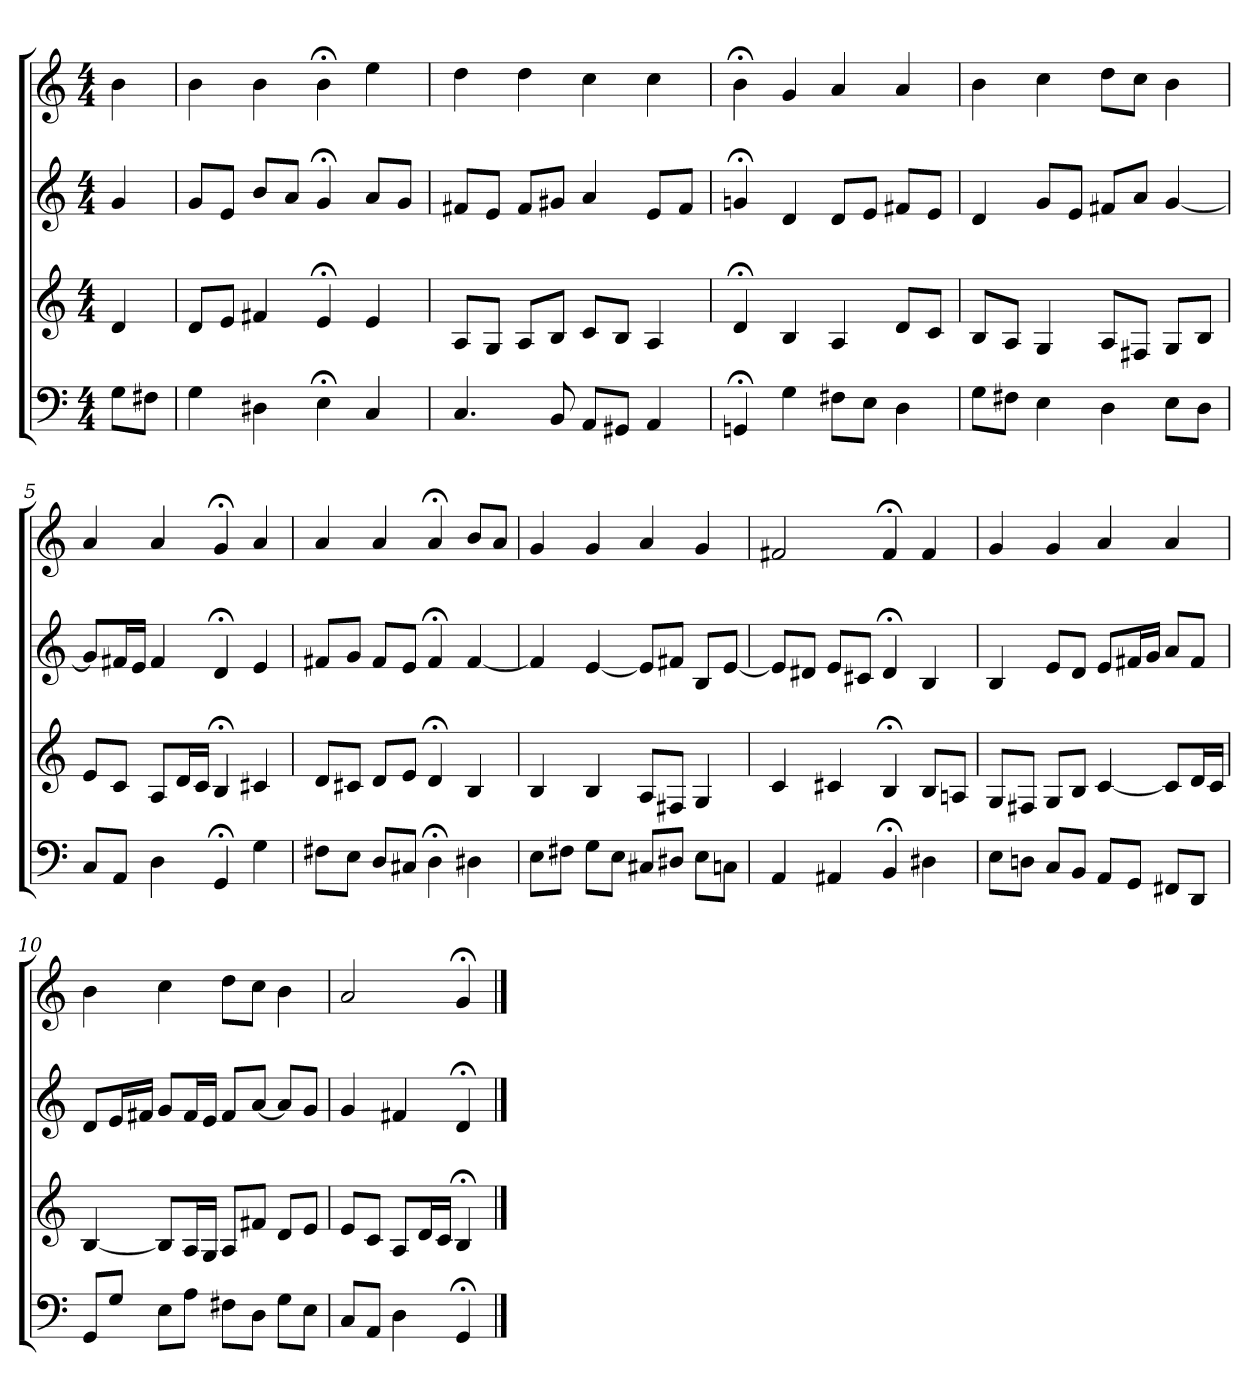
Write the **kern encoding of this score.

**kern	**kern	**kern	**kern
*part4	*part3	*part2	*part1
*staff4	*staff3	*staff2	*staff1
*M4/4	*M4/4	*M4/4	*M4/4
=	=	=	=
8GL	4d	4g	4b
8F#XJ	.	.	.
=1	=1	=1	=1
4G	8dL	8gL	4b
.	8eJ	8eJ	.
4D#X	4f#X	8bL	4b
.	.	8aJ	.
4E;<	4e;<	4g;<	4b;<
4C	4e	8aL	4ee
.	.	8gJ	.
=2	=2	=2	=2
4.C	8AL	8f#XL	4dd
.	8GJ	8eJ	.
.	8AL	8f#L	4dd
8BB	8BJ	8g#XJ	.
8AAL	8cL	4a	4cc
8GG#XJ	8BJ	.	.
4AA	4A	8eL	4cc
.	.	8f#J	.
=3	=3	=3	=3
4GGn;<	4d;<	4gn;<	4b;<
4G	4B	4d	4g
8F#XL	4A	8dL	4a
8EJ	.	8eJ	.
4D	8dL	8f#XL	4a
.	8cJ	8eJ	.
=4	=4	=4	=4
8GL	8BL	4d	4b
8F#XJ	8AJ	.	.
4E	4G	8gL	4cc
.	.	8eJ	.
4D	8AL	8f#XL	8ddL
.	8F#XJ	8aJ	8ccJ
8EL	8GL	[4g	4b
8DJ	8BJ	.	.
=5	=5	=5	=5
8CL	8eL	8gL]	4a
8AAJ	8cJ	16f#XL	.
.	.	16eJJ	.
4D	8AL	4f#	4a
.	16dL	.	.
.	16cJJ	.	.
4GG;<	4B;<	4d;<	4g;<
4G	4c#X	4e	4a
=6	=6	=6	=6
8F#XL	8dL	8f#XL	4a
8EJ	8c#XJ	8gJ	.
8DL	8dL	8f#L	4a
8C#XJ	8eJ	8eJ	.
4D;<	4d;<	4f#;<	4a;<
4D#X	4B	[4f#	8bL
.	.	.	8aJ
=7	=7	=7	=7
8EL	4B	4f#]	4g
8F#XJ	.	.	.
8GL	4B	[4e	4g
8EJ	.	.	.
8C#XL	8AL	8eL]	4a
8D#XJ	8F#XJ	8f#XJ	.
8EL	4G	8BL	4g
8CnJ	.	[8eJ	.
=8	=8	=8	=8
4AA	4c	8eL]	2f#X
.	.	8d#XJ	.
4AA#X	4c#X	8eL	.
.	.	8c#XJ	.
4BB;<	4B;<	4d#;<	4f#;<
4D#X	8BL	4B	4f#
.	8AnJ	.	.
=9	=9	=9	=9
8EL	8GL	4B	4g
8DnJ	8F#XJ	.	.
8CL	8GL	8eL	4g
8BBJ	8BJ	8dJ	.
8AAL	[4c	8eL	4a
8GGJ	.	16f#XL	.
.	.	16gJJ	.
8FF#XL	8cL]	8aL	4a
8DDJ	16dL	8f#J	.
.	16cJJ	.	.
=10	=10	=10	=10
8GGL	[4B	8dL	4b
8GJ	.	16eL	.
.	.	16f#XJJ	.
8EL	8BL]	8gL	4cc
8AJ	16AL	16f#L	.
.	16GJJ	16eJJ	.
8F#XL	8AL	8f#L	8ddL
8DJ	8f#XJ	[8aJ	8ccJ
8GL	8dL	8aL]	4b
8EJ	8eJ	8gJ	.
=11	=11	=11	=11
8CL	8eL	4g	2a
8AAJ	8cJ	.	.
4D	8AL	4f#X	.
.	16dL	.	.
.	16cJJ	.	.
4GG;<	4B;<	4d;<	4g;<
==	==	==	==
*-	*-	*-	*-
